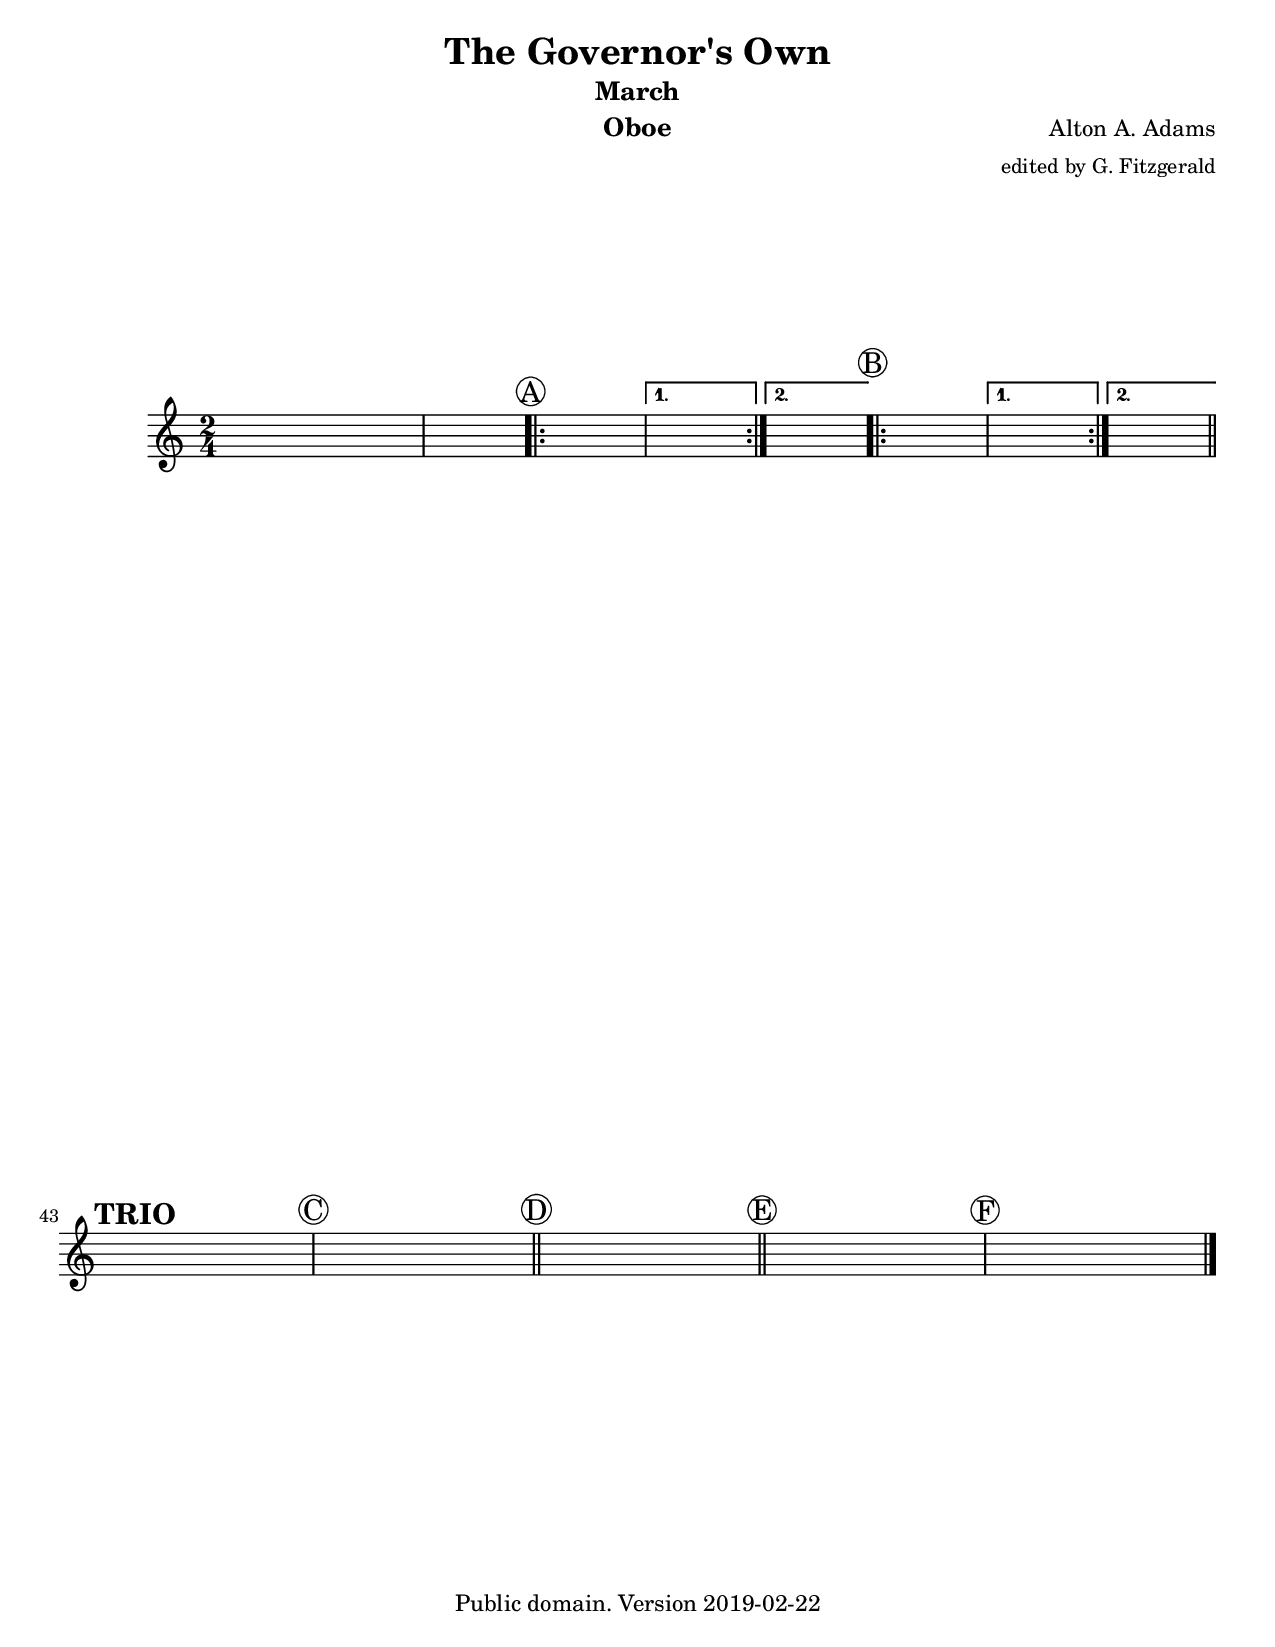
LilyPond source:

\version "2.18.2"
\include "GovernorsOwn.ly"

\paper {
  #(set-paper-size "letter")
  ragged-last-bottom = ##f
  ragged-bottom = ##f
}

\header {
  instrument = "Oboe"
}

\score {
  \new Staff  { 
    \set Staff.midiInstrument = "oboe"

    \clef treble
    << \rehearsalMarks 
       \oboeOne >>
  }
  
  \layout { }
  \midi {
    \tempo 4 = 120
  }
}